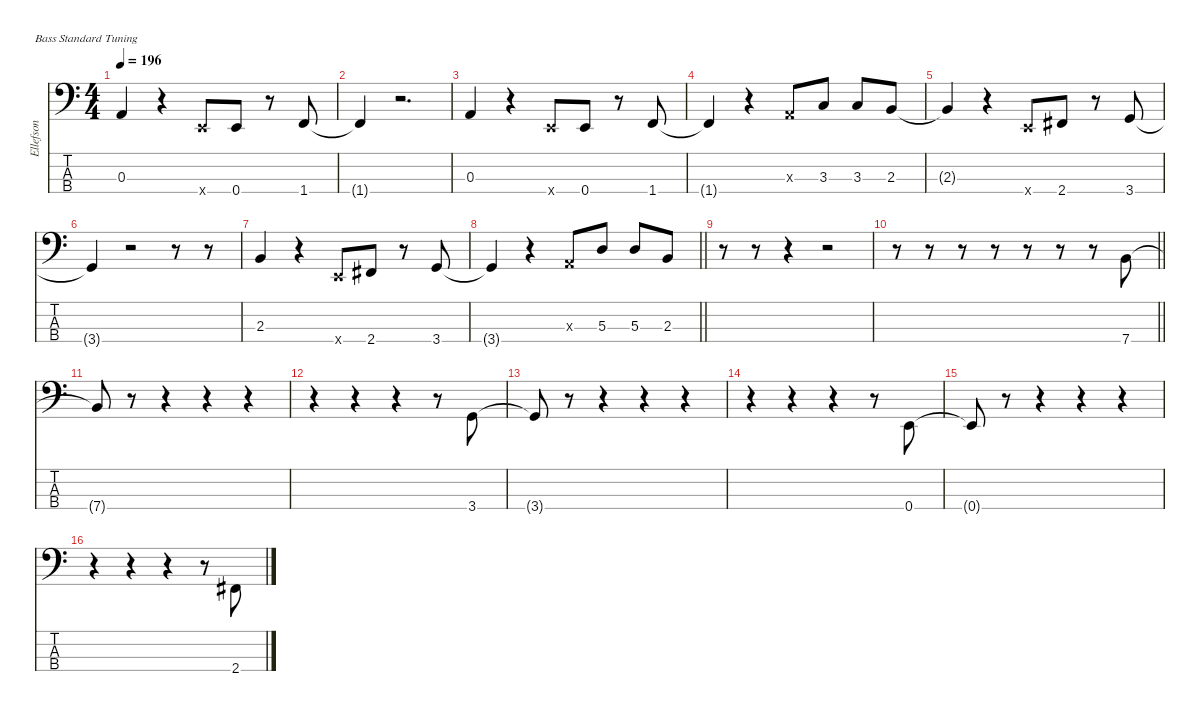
\defaultSystemsLayout 4
\hideDynamics
\bracketExtendMode nobrackets
\firstSystemTrackNameMode fullname
\otherSystemsTrackNameOrientation horizontal
\track ("Ellefson" "el.bs.") {instrument electricbasspick}
\staff {score tabs}
\tuning (G2 D2 A1 E1)
\ts (4 4)
\tempo 196
\clef f4
\ks c
0.3{t}.4{dy f beam Up} r.4{beam Up} 0.4{x}.8{beam Up} 0.4.8{beam Up} r.8{beam Up} 1.4.8{beam Up} |
1.4{t}.4{beam Up} r.2{d beam Up} |
0.3.4{beam Up} r.4{beam Up} 0.4{x}.8{beam Up} 0.4.8{beam Up} r.8{beam Up} 1.4.8{beam Up} |
1.4{t}.4{beam Up} r.4{beam Up} 0.3{x}.8{beam Up} 3.3.8{beam Up} 3.3.8{beam Up} 2.3.8{beam Up} |
2.3{t}.4{beam Up} r.4{beam Up} 0.4{x}.8{beam Up} 2.4{acc #}.8{beam Up} r.8{beam Up} 3.4.8{beam Up} |
3.4{t}.4{beam Up} r.2{beam Up} r.8{beam Up} r.8{beam Up} |
2.3.4{beam Up} r.4{beam Up} 0.4{x}.8{beam Up} 2.4{acc #}.8{beam Up} r.8{beam Up} 3.4.8{beam Up} |
\barLineRight lightlight
3.4{t}.4{beam Up} r.4{beam Up} 0.3{x}.8{beam Up} 5.3.8{beam Up} 5.3.8{beam Up} 2.3.8{beam Up} |
r.8{beam Down} r.8{beam Down} r.4{beam Down} r.2{beam Down} |
\barLineRight lightlight
r.8{beam Down} r.8{beam Down} r.8{beam Down} r.8{beam Down} r.8{beam Down} r.8{beam Down} r.8{beam Down} 7.4.8{beam Up} |
7.4{t}.8{beam Up} r.8{beam Up} r.4{beam Up} r.4{beam Up} r.4{beam Up} |
r.4{beam Down} r.4{beam Down} r.4{beam Down} r.8{beam Down} 3.4.8{beam Up} |
3.4{t}.8{beam Up} r.8{beam Up} r.4{beam Up} r.4{beam Up} r.4{beam Up} |
r.4{beam Down} r.4{beam Down} r.4{beam Down} r.8{beam Down} 0.4.8{beam Up} |
0.4{t}.8{beam Up} r.8{beam Up} r.4{beam Up} r.4{beam Up} r.4{beam Up} |
r.4{beam Down} r.4{beam Down} r.4{beam Down} r.8{beam Down} 2.4{acc #}.8{beam Up}
